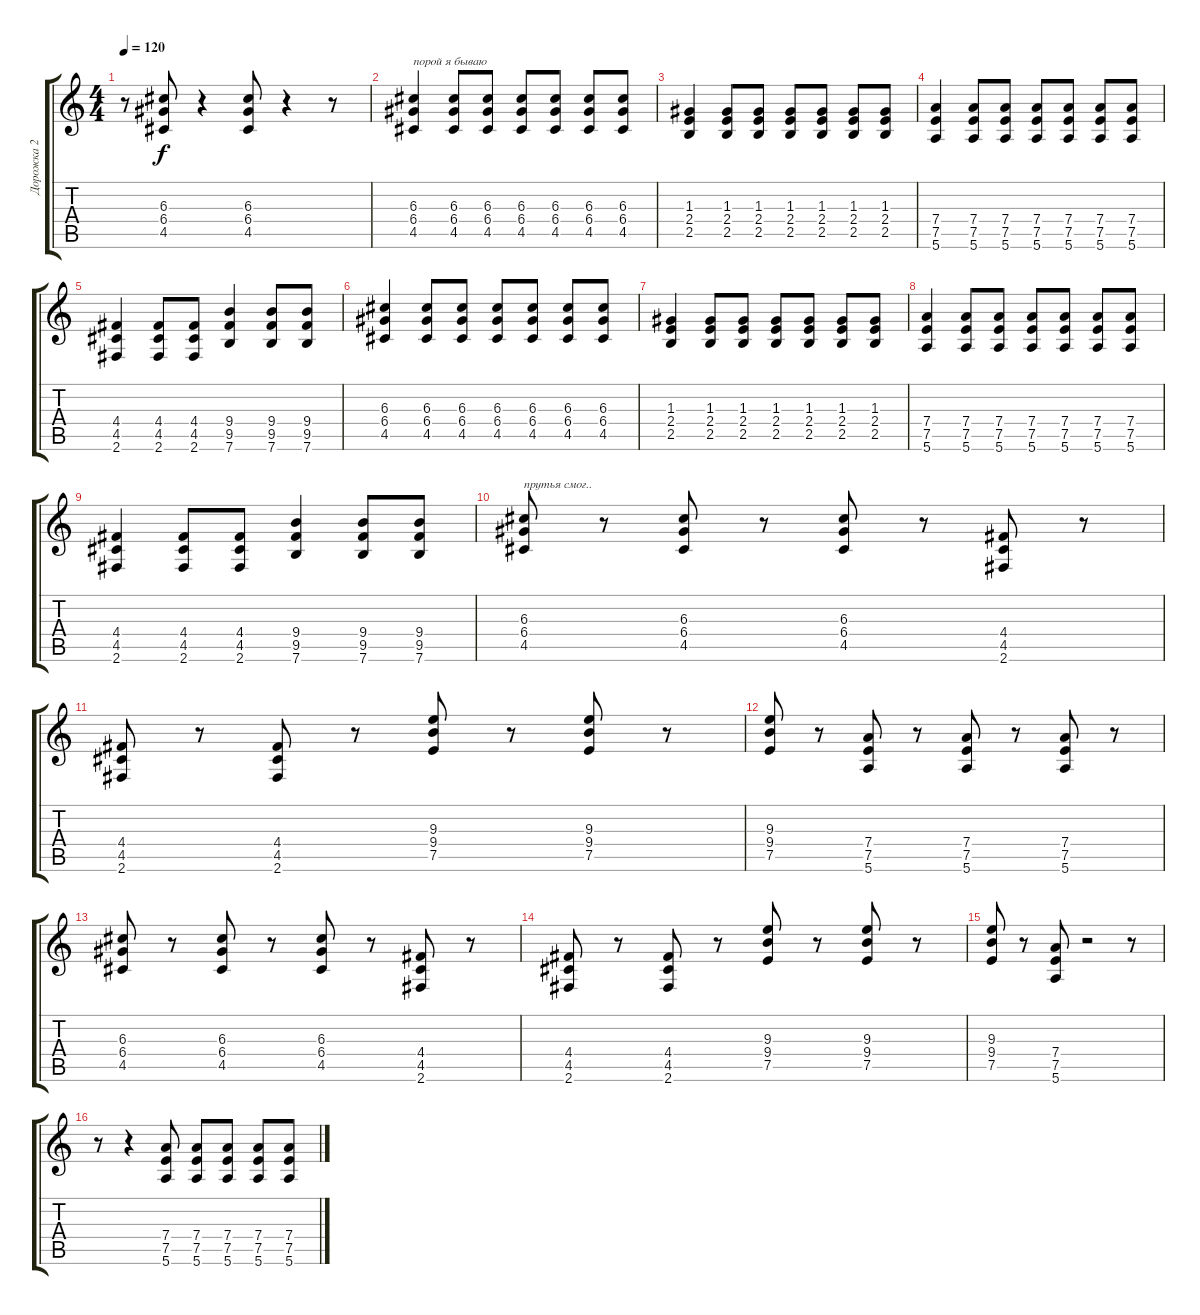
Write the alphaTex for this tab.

\track ("Дорожка 2" "Дорожка 2") {instrument acousticguitarsteel}
\staff {score tabs}
\tuning (E4 B3 G3 D3 A2 E2) {hide}
\ts (4 4)
\tempo 120
\clef g2
\ks c
r.8{dy f} (6.3 6.4 4.5).8 r.4 (6.3 6.4 4.5).8 r.4 r.8 |
(6.3 6.4 4.5).4{txt "порой я бываю"} (6.3 6.4 4.5).8 (6.3 6.4 4.5).8 (6.3 6.4 4.5).8 (6.3 6.4 4.5).8 (6.3 6.4 4.5).8 (6.3 6.4 4.5).8 |
(1.3 2.4 2.5).4 (1.3 2.4 2.5).8 (1.3 2.4 2.5).8 (1.3 2.4 2.5).8 (1.3 2.4 2.5).8 (1.3 2.4 2.5).8 (1.3 2.4 2.5).8 |
(7.4 7.5 5.6).4 (7.4 7.5 5.6).8 (7.4 7.5 5.6).8 (7.4 7.5 5.6).8 (7.4 7.5 5.6).8 (7.4 7.5 5.6).8 (7.4 7.5 5.6).8 |
(4.4 4.5 2.6).4 (4.4 4.5 2.6).8 (4.4 4.5 2.6).8 (9.4 9.5 7.6).4 (9.4 9.5 7.6).8 (9.4 9.5 7.6).8 |
(6.3 6.4 4.5).4 (6.3 6.4 4.5).8 (6.3 6.4 4.5).8 (6.3 6.4 4.5).8 (6.3 6.4 4.5).8 (6.3 6.4 4.5).8 (6.3 6.4 4.5).8 |
(1.3 2.4 2.5).4 (1.3 2.4 2.5).8 (1.3 2.4 2.5).8 (1.3 2.4 2.5).8 (1.3 2.4 2.5).8 (1.3 2.4 2.5).8 (1.3 2.4 2.5).8 |
(7.4 7.5 5.6).4 (7.4 7.5 5.6).8 (7.4 7.5 5.6).8 (7.4 7.5 5.6).8 (7.4 7.5 5.6).8 (7.4 7.5 5.6).8 (7.4 7.5 5.6).8 |
(4.4 4.5 2.6).4 (4.4 4.5 2.6).8 (4.4 4.5 2.6).8 (9.4 9.5 7.6).4 (9.4 9.5 7.6).8 (9.4 9.5 7.6).8 |
(6.3 6.4 4.5).8{txt "прутья смог.."} r.8 (6.3 6.4 4.5).8 r.8 (6.3 6.4 4.5).8 r.8 (4.4 4.5 2.6).8 r.8 |
(4.4 4.5 2.6).8 r.8 (4.4 4.5 2.6).8 r.8 (9.3 9.4 7.5).8 r.8 (9.3 9.4 7.5).8 r.8 |
(9.3 9.4 7.5).8 r.8 (7.4 7.5 5.6).8 r.8 (7.4 7.5 5.6).8 r.8 (7.4 7.5 5.6).8 r.8 |
(6.3 6.4 4.5).8 r.8 (6.3 6.4 4.5).8 r.8 (6.3 6.4 4.5).8 r.8 (4.4 4.5 2.6).8 r.8 |
(4.4 4.5 2.6).8 r.8 (4.4 4.5 2.6).8 r.8 (9.3 9.4 7.5).8 r.8 (9.3 9.4 7.5).8 r.8 |
(9.3 9.4 7.5).8 r.8 (7.4 7.5 5.6).8 r.2 r.8 |
r.8 r.4 (7.4 7.5 5.6).8 (7.4 7.5 5.6).8 (7.4 7.5 5.6).8 (7.4 7.5 5.6).8 (7.4 7.5 5.6).8
